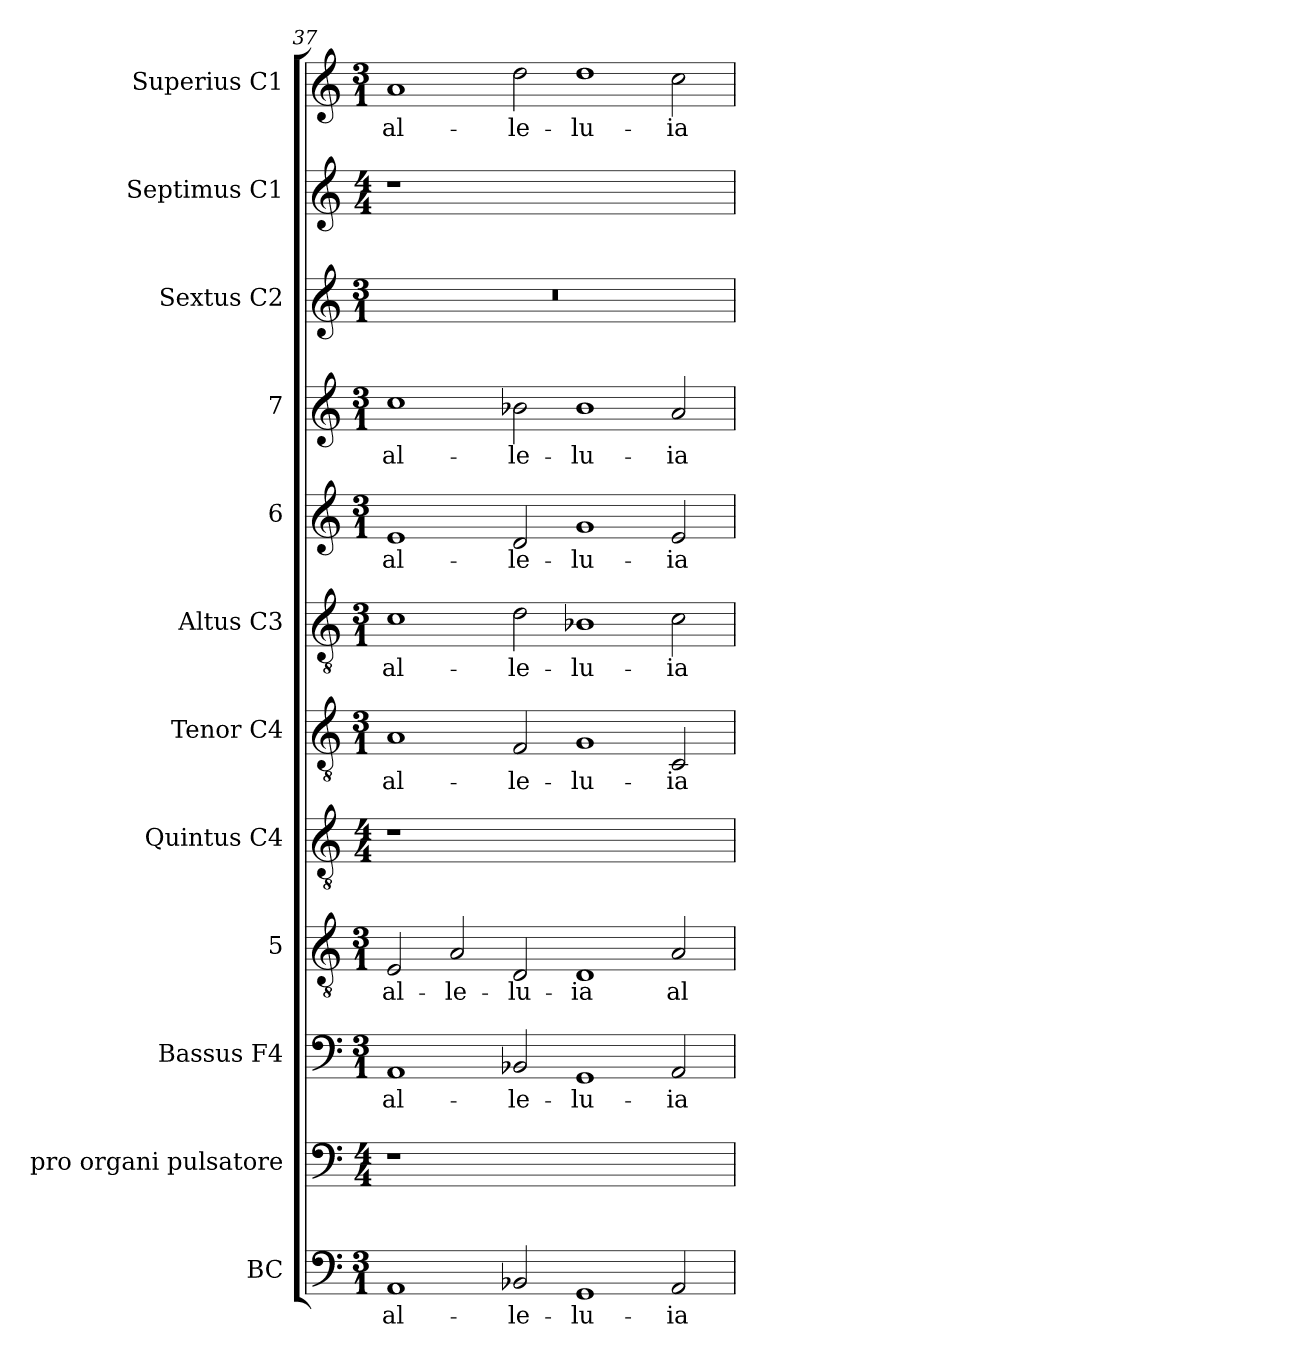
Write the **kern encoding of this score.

**kern	**text	**kern	**kern	**text	**kern	**text	**kern	**kern	**text	**kern	**text	**kern	**text	**kern	**text	**kern	**kern	**kern	**text
*part12	*part12	*part11	*part10	*part10	*part9	*part9	*part8	*part7	*part7	*part6	*part6	*part5	*part5	*part4	*part4	*part3	*part2	*part1	*part1
*staff12	*staff12	*staff11	*staff10	*staff10	*staff9	*staff9	*staff8	*staff7	*staff7	*staff6	*staff6	*staff5	*staff5	*staff4	*staff4	*staff3	*staff2	*staff1	*staff1
*I"BC	*	*I"pro organi  pulsatore	*I"Bassus  F4	*	*I"5	*	*I"Quintus  C4	*I"Tenor  C4	*	*I"Altus  C3	*	*I"6	*	*I"7	*	*I"Sextus  C2	*I"Septimus  C1	*I"Superius  C1	*
*I'BC	*	*	*I'B	*	*	*	*	*I'T	*	*I'A	*	*	*	*	*	*I'S	*	*I'S	*
*clefF4	*	*clefF4	*clefF4	*	*clefGv2	*	*clefGv2	*clefGv2	*	*clefGv2	*	*clefG2	*	*clefG2	*	*clefG2	*clefG2	*clefG2	*
*k[]	*	*k[]	*k[]	*	*k[]	*	*k[]	*k[]	*	*k[]	*	*k[]	*	*k[]	*	*k[]	*k[]	*k[]	*
*C:	*	*C:	*C:	*	*C:	*	*C:	*C:	*	*C:	*	*C:	*	*C:	*	*C:	*C:	*C:	*
*M3/1	*	*M4/4	*M3/1	*	*M3/1	*	*M4/4	*M3/1	*	*M3/1	*	*M3/1	*	*M3/1	*	*M3/1	*M4/4	*M3/1	*
=37	=37	=37	=37	=37	=37	=37	=37	=37	=37	=37	=37	=37	=37	=37	=37	=37	=37	=37	=37
!	!LO:LY:a:cj	!	!	!LO:LY:b:cj	!	!LO:LY:b:cj	!	!	!LO:LY:b:cj	!	!LO:LY:b:cj	!	!LO:LY:b:cj	!	!LO:LY:b:cj	!	!	!	!LO:LY:b:cj
1AA	al-	1r	1AA	al-	2E/	al-	1r	1A	al-	1c	al-	1e	al-	1cc	al-	0.r	1r	1a	al-
!	!	!	!	!	!	!LO:LY:b:cj	!	!	!	!	!	!	!	!	!	!	!	!	!
.	.	.	.	.	2A/	-le-	.	.	.	.	.	.	.	.	.	.	.	.	.
!	!LO:LY:a:cj	!	!	!LO:LY:b:cj	!	!LO:LY:b:cj	!	!	!LO:LY:b:cj	!	!LO:LY:b:cj	!	!LO:LY:b:cj	!	!LO:LY:b:cj	!	!	!	!LO:LY:b:cj
2BB-X/	-le-	0ryy	2BB-X/	-le-	2D/	-lu-	0ryy	2F/	-le-	2d\	-le-	2d/	-le-	2b-X\	-le-	.	0ryy	2dd\	-le-
!	!LO:LY:a:cj	!	!	!LO:LY:b:cj	!	!LO:LY:b:cj	!	!	!LO:LY:b:cj	!	!LO:LY:b:cj	!	!LO:LY:b:cj	!	!LO:LY:b:cj	!	!	!	!LO:LY:b:cj
1GG	-lu-	.	1GG	-lu-	1D	-ia	.	1G	-lu-	1B-X	-lu-	1g	-lu-	1b-	-lu-	.	.	1dd	-lu-
!	!LO:LY:a:cj	!	!	!LO:LY:b:cj	!	!LO:LY:b:cj	!	!	!LO:LY:b:cj	!	!LO:LY:b:cj	!	!LO:LY:b:cj	!	!LO:LY:b:cj	!	!	!	!LO:LY:b:cj
2AA/	-ia	.	2AA/	-ia	2A/	al-	.	2C/	-ia	2c\	-ia	2e/	-ia	2a/	-ia	.	.	2cc\	-ia
=	=	=	=	=	=	=	=	=	=	=	=	=	=	=	=	=	=	=	=
*-	*-	*-	*-	*-	*-	*-	*-	*-	*-	*-	*-	*-	*-	*-	*-	*-	*-	*-	*-
